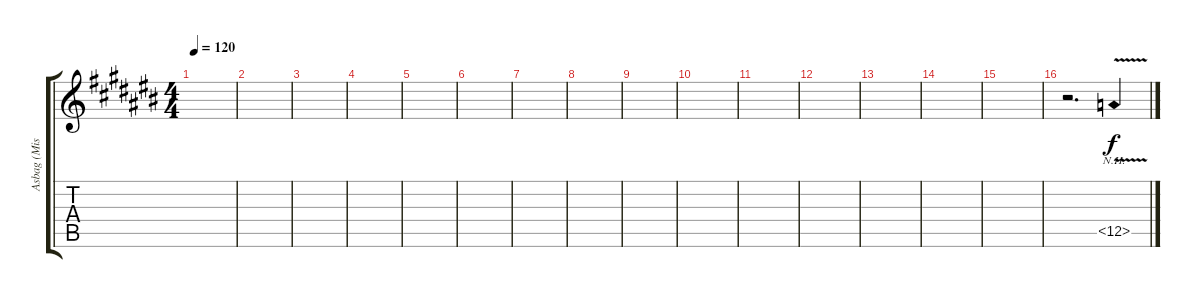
\track ("Asbag (Misato)" "Asbag (Mis") {instrument acousticguitarnylon}
\staff {score tabs}
\tuning (E4 B3 G3 D3 A2 E2) {hide}
\ts (4 4)
\tempo 120
\clef g2
\ks c#
|
|
|
|
|
|
|
|
\section ("" "")
|
|
|
|
|
|
|
r.2{d} 6.5{nh v}.4{instrument guitarharmonics}
